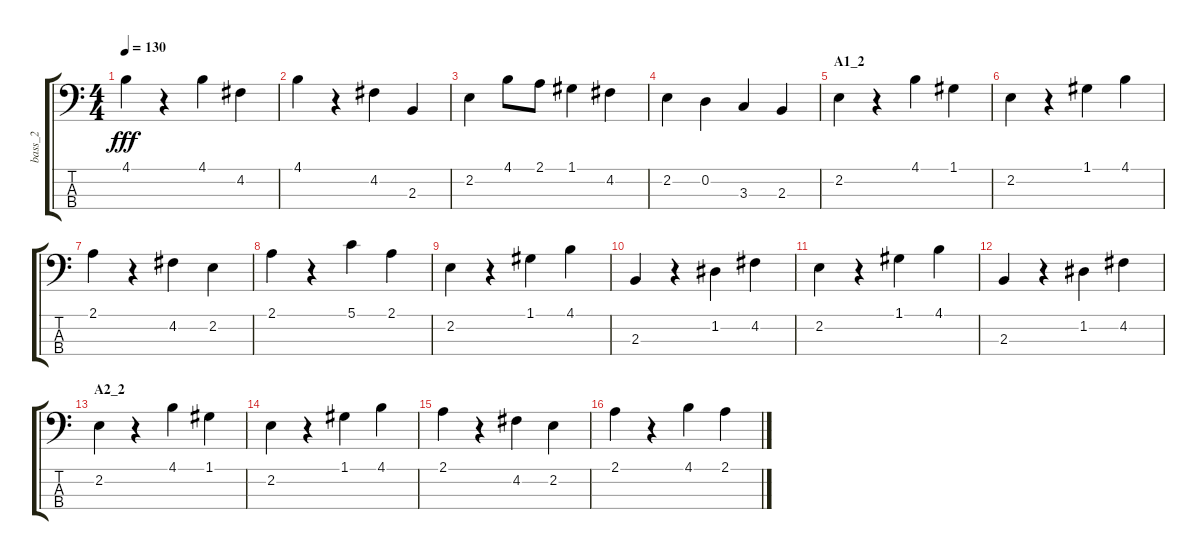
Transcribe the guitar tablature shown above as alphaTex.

\track ("bass_2" "bass_2") {instrument electricguitarmuted}
\staff {score tabs}
\tuning (G2 D2 A1 E1) {hide}
\ts (4 4)
\tempo 130
\clef f4
\ks c
4.1.4{dy fff} r.4 4.1.4 4.2.4 |
4.1.4 r.4 4.2.4 2.3.4 |
2.2.4 4.1.8 2.1.8 1.1.4 4.2.4 |
2.2.4 0.2.4 3.3.4 2.3.4 |
\section ("" "A1_2")
2.2.4 r.4 4.1.4 1.1.4 |
2.2.4 r.4 1.1.4 4.1.4 |
2.1.4 r.4 4.2.4 2.2.4 |
2.1.4 r.4 5.1.4 2.1.4 |
2.2.4 r.4 1.1.4 4.1.4 |
2.3.4 r.4 1.2.4 4.2.4 |
2.2.4 r.4 1.1.4 4.1.4 |
2.3.4 r.4 1.2.4 4.2.4 |
\section ("" "A2_2")
2.2.4 r.4 4.1.4 1.1.4 |
2.2.4 r.4 1.1.4 4.1.4 |
2.1.4 r.4 4.2.4 2.2.4 |
2.1.4 r.4 4.1.4 2.1.4
